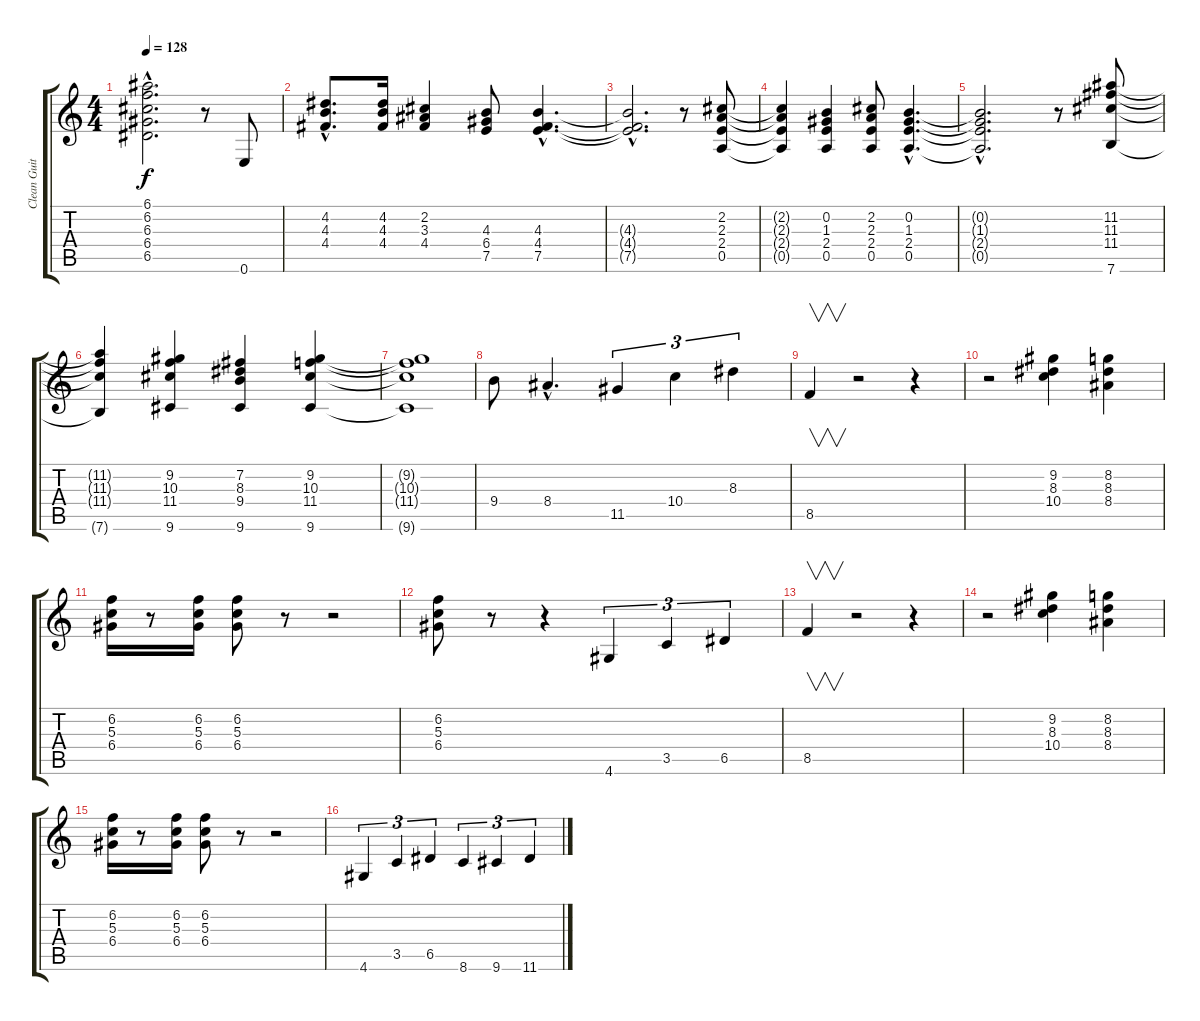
\track ("Clean Guitar" "Clean Guit") {instrument electricguitarclean}
\staff {score tabs}
\tuning (E4 B3 G3 D3 A2 E2) {hide}
\ts (4 4)
\tempo 128
\clef g2
\ks c
(6.1{hac t} 6.2{hac t} 6.3{hac t} 6.4{hac t} 6.5{hac t}).2{d dy f} r.8 0.6.8 |
(4.2{hac} 4.3{hac} 4.4{hac}).8{d} (4.2 4.3 4.4).16 (2.2 3.3 4.4).4 (4.3 6.4 7.5).8 (4.3{hac} 4.4{hac} 7.5{hac}).4{d} |
(4.3{hac t} 4.4{hac t} 7.5{hac t}).2{d} r.8 (2.2 2.3 2.4 0.5).8 |
(2.2{t} 2.3{t} 2.4{t} 0.5{t}).4 (0.2 1.3 2.4 0.5).4 (2.2 2.3 2.4 0.5).8 (0.2{hac} 1.3{hac} 2.4{hac} 0.5{hac}).4{d} |
(0.2{hac t} 1.3{hac t} 2.4{hac t} 0.5{hac t}).2{d} r.8 (11.2 11.3 11.4 7.6).8 |
(11.2{t} 11.3{t} 11.4{t} 7.6{t}).4 (9.2 10.3 11.4 9.6).4 (7.2 8.3 9.4 9.6).4 (9.2 10.3 11.4 9.6).4 |
(9.2{t} 10.3{t} 11.4{t} 9.6{t}).1 |
9.4.8 8.4{hac}.4{d} 11.5.4{tu (3 2)} 10.4.4{tu (3 2)} 8.3.4{tu (3 2)} |
8.5.4{v} r.2 r.4 |
r.2 (9.2 8.3 10.4).4 (8.2 8.3 8.4).4 |
(6.2 5.3 6.4).16 r.8 (6.2 5.3 6.4).16 (6.2 5.3 6.4).8 r.8 r.2 |
(6.2 5.3 6.4).8 r.8 r.4 4.6.4{tu (3 2)} 3.5.4{tu (3 2)} 6.5.4{tu (3 2)} |
8.5.4{v} r.2 r.4 |
r.2 (9.2 8.3 10.4).4 (8.2 8.3 8.4).4 |
(6.2 5.3 6.4).16 r.8 (6.2 5.3 6.4).16 (6.2 5.3 6.4).8 r.8 r.2 |
4.6.4{tu (3 2)} 3.5.4{tu (3 2)} 6.5.4{tu (3 2)} 8.6.4{tu (3 2)} 9.6.4{tu (3 2)} 11.6.4{tu (3 2)}
